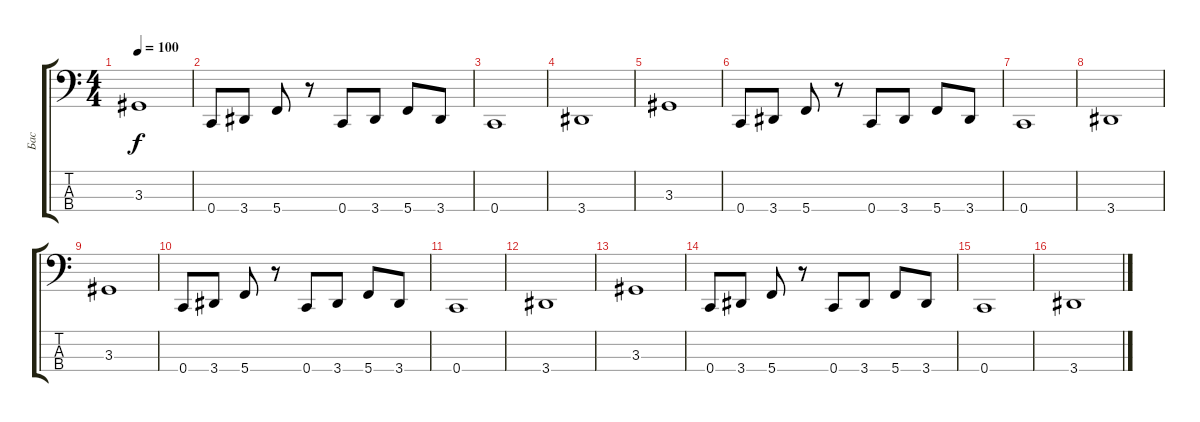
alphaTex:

\track ("Бас" "Бас") {instrument electricbassfinger}
\staff {score tabs}
\tuning (Eb2 Bb1 F1 C1) {hide}
\ts (4 4)
\tempo 100
\clef f4
\ks c
3.3.1{dy f} |
0.4.8 3.4.8 5.4.8 r.8 0.4.8 3.4.8 5.4.8 3.4.8 |
0.4.1 |
3.4.1 |
3.3.1 |
0.4.8 3.4.8 5.4.8 r.8 0.4.8 3.4.8 5.4.8 3.4.8 |
0.4.1 |
3.4.1 |
3.3.1 |
0.4.8 3.4.8 5.4.8 r.8 0.4.8 3.4.8 5.4.8 3.4.8 |
0.4.1 |
3.4.1 |
3.3.1 |
0.4.8 3.4.8 5.4.8 r.8 0.4.8 3.4.8 5.4.8 3.4.8 |
0.4.1 |
3.4.1
